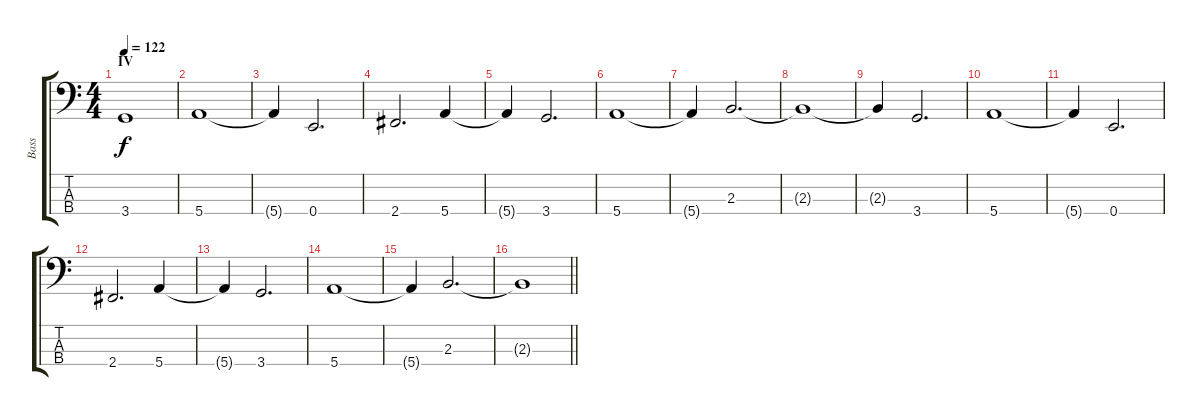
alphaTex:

\track ("Bass" "Bass") {instrument electricbassfinger}
\staff {score tabs}
\tuning (G2 D2 A1 E1) {hide}
\ts (4 4)
\section ("" "IV")
\tempo 122
\clef f4
\ks c
3.4.1{dy f} |
5.4.1 |
5.4{t}.4 0.4.2{d} |
2.4.2{d} 5.4.4 |
5.4{t}.4 3.4.2{d} |
5.4.1 |
5.4{t}.4 2.3.2{d} |
2.3{t}.1 |
2.3{t}.4 3.4.2{d} |
5.4.1 |
5.4{t}.4 0.4.2{d} |
2.4.2{d} 5.4.4 |
5.4{t}.4 3.4.2{d} |
5.4.1 |
5.4{t}.4 2.3.2{d} |
\barLineRight lightlight
2.3{t}.1
